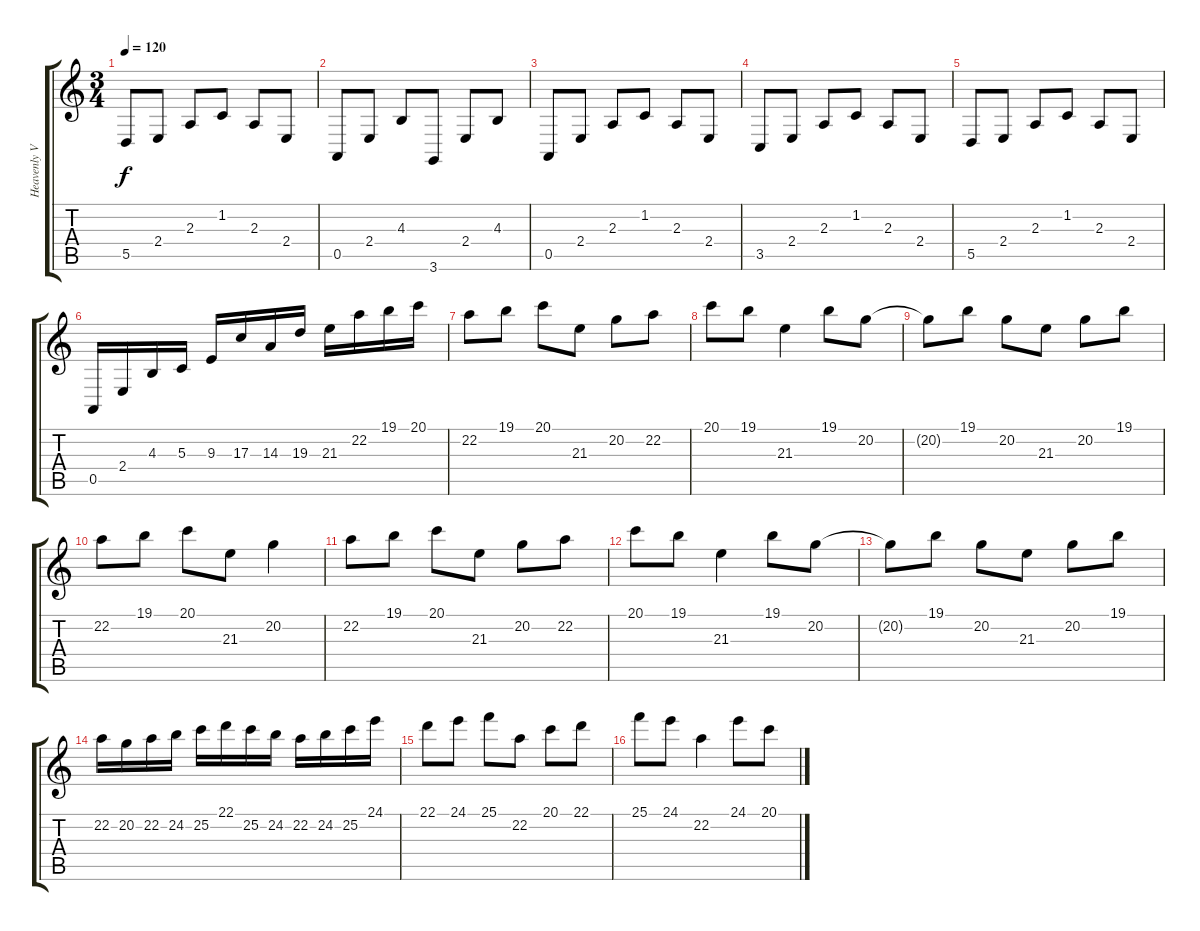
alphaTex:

\track ("Heavenly Voice" "Heavenly V") {instrument musicbox}
\staff {score tabs}
\tuning (E4 B3 G3 D3 A2 E2) {hide}
\ts (3 4)
\tempo 120
\clef g2
\ks c
5.5.8{dy f} 2.4.8 2.3.8 1.2.8 2.3.8 2.4.8 |
0.5.8 2.4.8 4.3.8 3.6.8 2.4.8 4.3.8 |
0.5.8 2.4.8 2.3.8 1.2.8 2.3.8 2.4.8 |
3.5.8 2.4.8 2.3.8 1.2.8 2.3.8 2.4.8 |
5.5.8 2.4.8 2.3.8 1.2.8 2.3.8 2.4.8 |
0.5.16 2.4.16 4.3.16 5.3.16 9.3.16 17.3.16 14.3.16 19.3.16 21.3.16 22.2.16 19.1.16 20.1.16 |
22.2.8 19.1.8 20.1.8 21.3.8 20.2.8 22.2.8 |
20.1.8 19.1.8 21.3.4 19.1.8 20.2.8 |
20.2{t}.8 19.1.8 20.2.8 21.3.8 20.2.8 19.1.8 |
22.2.8 19.1.8 20.1.8 21.3.8 20.2.4 |
22.2.8 19.1.8 20.1.8 21.3.8 20.2.8 22.2.8 |
20.1.8 19.1.8 21.3.4 19.1.8 20.2.8 |
20.2{t}.8 19.1.8 20.2.8 21.3.8 20.2.8 19.1.8 |
22.2.16 20.2.16 22.2.16 24.2.16 25.2.16 22.1.16 25.2.16 24.2.16 22.2.16 24.2.16 25.2.16 24.1.16 |
22.1.8 24.1.8 25.1.8 22.2.8 20.1.8 22.1.8 |
25.1.8 24.1.8 22.2.4 24.1.8 20.1.8
